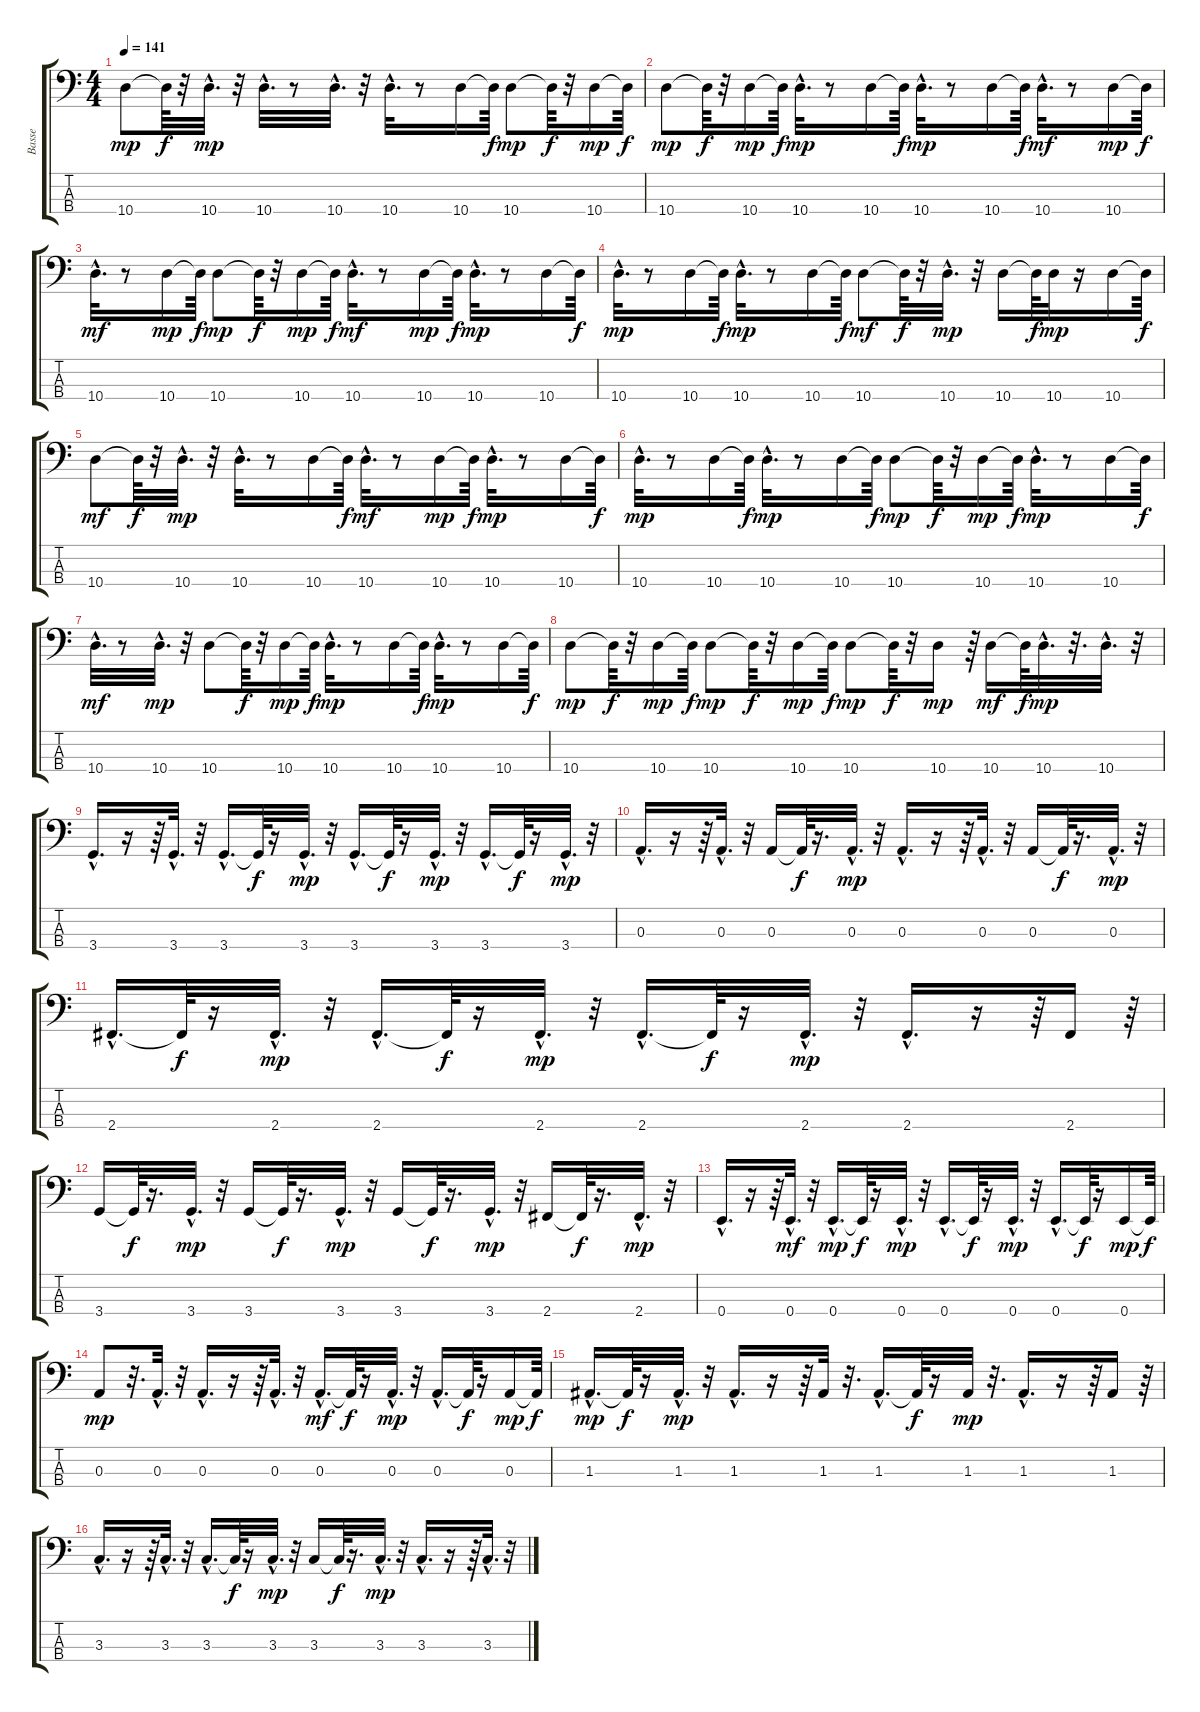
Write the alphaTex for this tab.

\track ("Basse" "Basse") {instrument electricbassfinger}
\staff {score tabs}
\tuning (G2 D2 A1 E1) {hide}
\ts (4 4)
\tempo 141
\clef f4
\ks c
10.4.8{dy mp} 10.4{t}.64{dy f} r.32 10.4{hac}.32{d dy mp} r.32 10.4{hac}.32{d} r.8 10.4{hac}.32{d} r.32 10.4{hac}.32{d} r.8 10.4.16 10.4{t}.64{dy f} 10.4.8{dy mp} 10.4{t}.64{dy f} r.32 10.4.16{dy mp} 10.4{t}.64{dy f} |
10.4.8{dy mp} 10.4{t}.64{dy f} r.32 10.4.16{dy mp} 10.4{t}.64{dy f} 10.4{hac}.32{d dy mp} r.8 10.4.16 10.4{t}.64{dy f} 10.4{hac}.32{d dy mp} r.8 10.4.16 10.4{t}.64{dy f} 10.4{hac}.32{d dy mf} r.8 10.4.16{dy mp} 10.4{t}.64{dy f} |
10.4{hac}.32{d dy mf} r.8 10.4.16{dy mp} 10.4{t}.64{dy f} 10.4.8{dy mp} 10.4{t}.64{dy f} r.32 10.4.16{dy mp} 10.4{t}.64{dy f} 10.4{hac}.32{d dy mf} r.8 10.4.16{dy mp} 10.4{t}.64{dy f} 10.4{hac}.32{d dy mp} r.8 10.4.16 10.4{t}.64{dy f} |
10.4{hac}.32{d dy mp} r.8 10.4.16 10.4{t}.64{dy f} 10.4{hac}.32{d dy mp} r.8 10.4.16 10.4{t}.64{dy f} 10.4.8{dy mf} 10.4{t}.64{dy f} r.32 10.4{hac}.32{d dy mp} r.32 10.4.16 10.4{t}.64{dy f} 10.4.32{dy mp} r.16 10.4.16 10.4{t}.64{dy f} |
10.4.8{dy mf} 10.4{t}.64{dy f} r.32 10.4{hac}.32{d dy mp} r.32 10.4{hac}.32{d} r.8 10.4.16 10.4{t}.64{dy f} 10.4{hac}.32{d dy mf} r.8 10.4.16{dy mp} 10.4{t}.64{dy f} 10.4{hac}.32{d dy mp} r.8 10.4.16 10.4{t}.64{dy f} |
10.4{hac}.32{d dy mp} r.8 10.4.16 10.4{t}.64{dy f} 10.4{hac}.32{d dy mp} r.8 10.4.16 10.4{t}.64{dy f} 10.4.8{dy mp} 10.4{t}.64{dy f} r.32 10.4.16{dy mp} 10.4{t}.64{dy f} 10.4{hac}.32{d dy mp} r.8 10.4.16 10.4{t}.64{dy f} |
10.4{hac}.32{d dy mf} r.8 10.4{hac}.32{d dy mp} r.32 10.4.8 10.4{t}.64{dy f} r.32 10.4.16{dy mp} 10.4{t}.64{dy f} 10.4{hac}.32{d dy mp} r.8 10.4.16 10.4{t}.64{dy f} 10.4{hac}.32{d dy mp} r.8 10.4.16 10.4{t}.64{dy f} |
10.4.8{dy mp} 10.4{t}.64{dy f} r.32 10.4.16{dy mp} 10.4{t}.64{dy f} 10.4.8{dy mp} 10.4{t}.64{dy f} r.32 10.4.16{dy mp} 10.4{t}.64{dy f} 10.4.8{dy mp} 10.4{t}.64{dy f} r.32 10.4.16{dy mp} r.64 10.4.16{dy mf} 10.4{t}.64{dy f} 10.4{hac}.32{d dy mp} r.32{d} 10.4{hac}.32{d} r.32 |
3.4{hac}.16{d} r.16 r.64 3.4{hac}.32{d} r.32 3.4{hac}.16{d} 3.4{t}.64{dy f} r.16 3.4{hac}.32{d dy mp} r.32 3.4{hac}.16{d} 3.4{t}.64{dy f} r.16 3.4{hac}.32{d dy mp} r.32 3.4{hac}.16{d} 3.4{t}.64{dy f} r.16 3.4{hac}.32{d dy mp} r.32 |
0.3{hac}.16{d} r.16 r.64 0.3{hac}.32{d} r.32 0.3.16 0.3{t}.64{dy f} r.16{d} 0.3{hac}.32{d dy mp} r.32 0.3{hac}.16{d} r.16 r.64 0.3{hac}.32{d} r.32 0.3.16 0.3{t}.64{dy f} r.16{d} 0.3{hac}.32{d dy mp} r.32 |
2.4{hac}.16{d} 2.4{t}.64{dy f} r.16 2.4{hac}.32{d dy mp} r.32 2.4{hac}.16{d} 2.4{t}.64{dy f} r.16 2.4{hac}.32{d dy mp} r.32 2.4{hac}.16{d} 2.4{t}.64{dy f} r.16 2.4{hac}.32{d dy mp} r.32 2.4{hac}.16{d} r.16 r.64 2.4.16 r.64 |
3.4.16 3.4{t}.64{dy f} r.16{d} 3.4{hac}.32{d dy mp} r.32 3.4.16 3.4{t}.64{dy f} r.16{d} 3.4{hac}.32{d dy mp} r.32 3.4.16 3.4{t}.64{dy f} r.16{d} 3.4{hac}.32{d dy mp} r.32 2.4.16 2.4{t}.64{dy f} r.16{d} 2.4{hac}.32{d dy mp} r.32 |
0.4{hac}.16{d} r.16 r.64 0.4{hac}.32{d dy mf} r.32 0.4{hac}.16{d dy mp} 0.4{t}.64{dy f} r.16 0.4{hac}.32{d dy mp} r.32 0.4{hac}.16{d} 0.4{t}.64{dy f} r.16 0.4{hac}.32{d dy mp} r.32 0.4{hac}.16{d} 0.4{t}.64{dy f} r.16 0.4.16{dy mp} 0.4{t}.64{dy f} |
0.3.8{dy mp} r.32{d} 0.3{hac}.32{d} r.32 0.3{hac}.16{d} r.16 r.64 0.3{hac}.32{d} r.32 0.3{hac}.16{d dy mf} 0.3{t}.64{dy f} r.16 0.3{hac}.32{d dy mp} r.32 0.3{hac}.16{d} 0.3{t}.64{dy f} r.16 0.3.16{dy mp} 0.3{t}.64{dy f} |
1.3{hac}.16{d dy mp} 1.3{t}.64{dy f} r.16 1.3{hac}.32{d dy mp} r.32 1.3{hac}.16{d} r.16 r.64 1.3.32 r.32{d} 1.3{hac}.16{d} 1.3{t}.64{dy f} r.16 1.3.32{dy mp} r.32{d} 1.3{hac}.16{d} r.16 r.64 1.3.16 r.64 |
3.3{hac}.16{d} r.16 r.64 3.3{hac}.32{d} r.32 3.3{hac}.16{d} 3.3{t}.64{dy f} r.16 3.3{hac}.32{d dy mp} r.32 3.3.16 3.3{t}.64{dy f} r.16{d} 3.3{hac}.32{d dy mp} r.32 3.3{hac}.16{d} r.16 r.64 3.3{hac}.32{d} r.32
